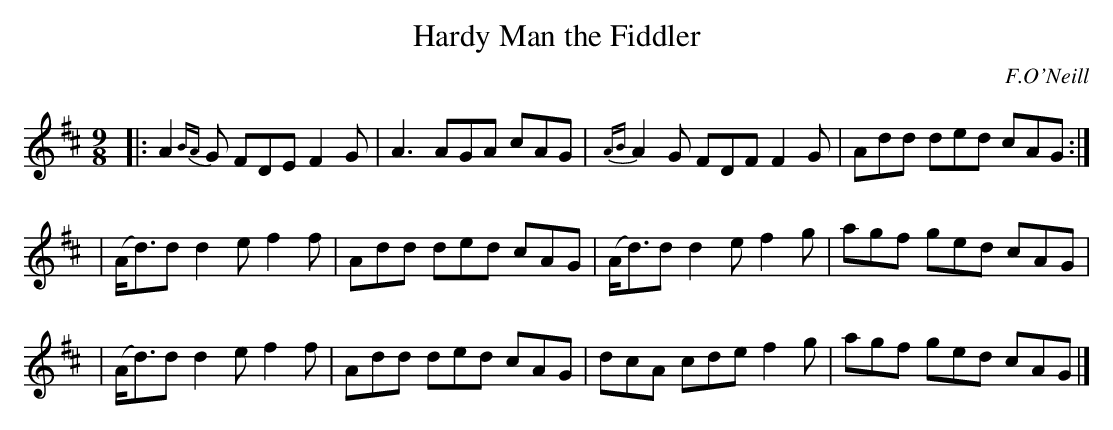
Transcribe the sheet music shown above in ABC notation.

X:1
T: Hardy Man the Fiddler
O: F.O'Neill
M: 9/8
L: 1/8
K: D
|: A2 {BA}G FDE F2G | A3 AGA cAG | {AB}A2G FDF F2G | Add ded cAG :|
| (A<d)d d2e f2f | Add ded cAG | (A<d)d d2e f2g | agf ged cAG |
| (A<d)d d2e f2f | Add ded cAG | dcA cde f2g | agf ged cAG |]
